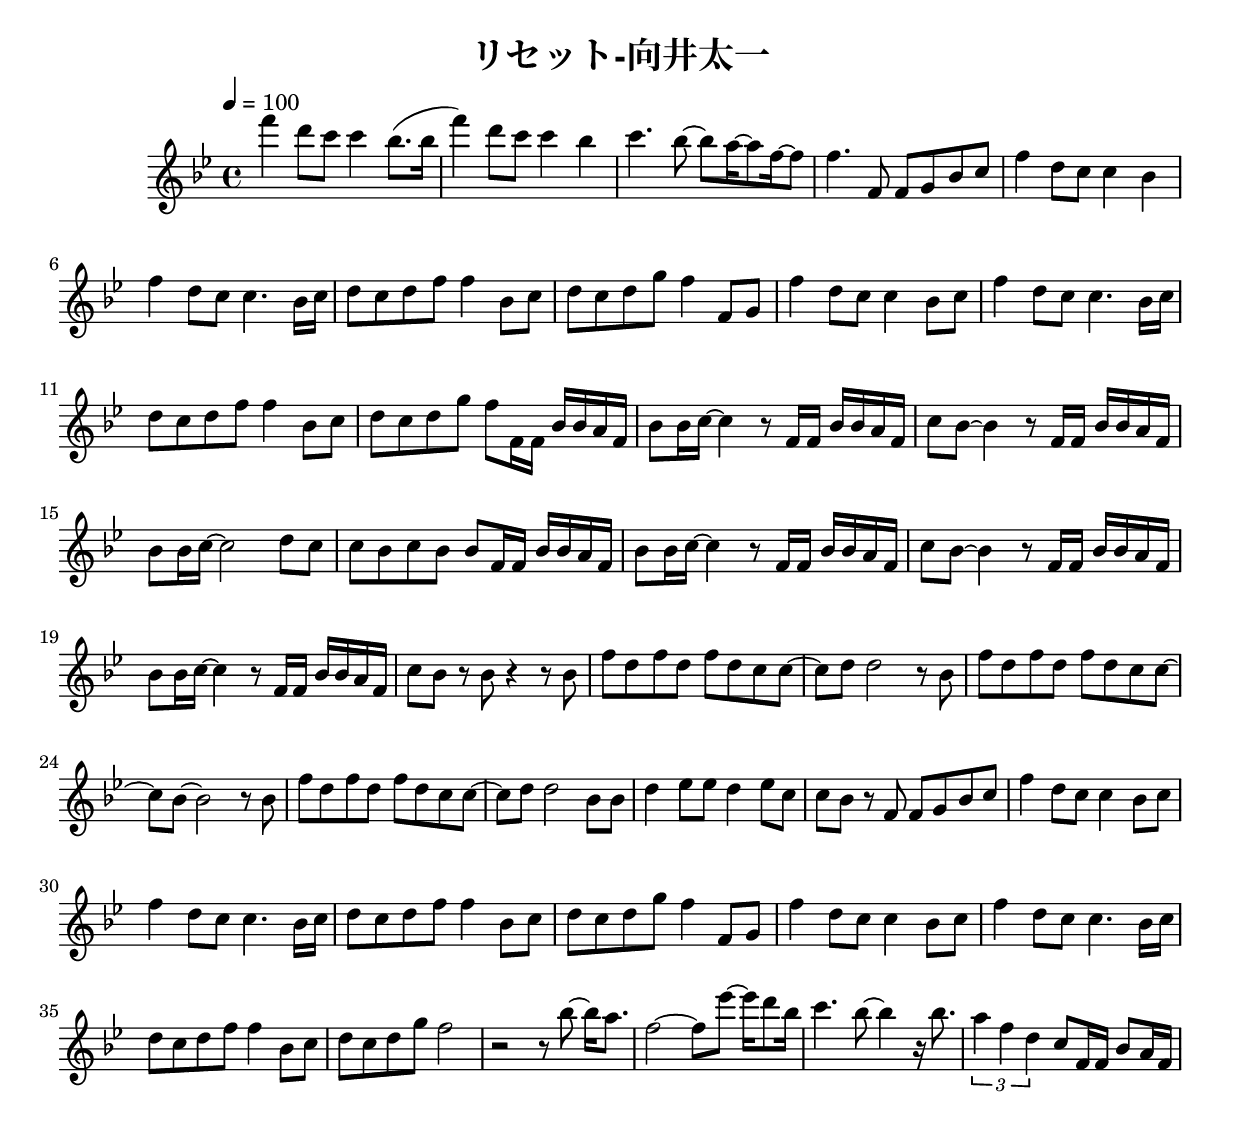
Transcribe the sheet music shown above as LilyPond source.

\header {
  title = "リセット-向井太一"
  composer = ""
}

\score {
  \relative c' { \key bes \major \time 4/4 \tempo 4 = 100
    f''4 d8 c c4 bes8. (bes16 | f'4) d8 c c4 bes | c4. bes8~ bes a16~ a8 f16~ f8 | f4. f,8 f g bes c |
    f4 d8 c c4 bes | f' d8 c c4. bes16 c | d8 c d f f4 bes,8 c | d c d g f4 f,8 g |
    f'4 d8 c c4 bes8 c | f4 d8 c c4. bes16 c | d8 c d f f4 bes,8 c |
    d c d g f f,16 f bes bes a f |

    bes8 bes16 c~ c4 r8 f,16 f bes bes a f | c'8 bes~ bes4 r8 f16 f bes bes a f |
    bes8 bes16 c~ c2 d8 c | c bes c bes bes f16 f bes bes a f |
    bes8 bes16 c~ c4 r8 f,16 f bes bes a f | c'8 bes~ bes4 r8 f16 f bes bes a f |
    bes8 bes16 c~ c4 r8 f,16 f bes bes a f | c'8 bes r bes r4 r8 bes |
    
    f' d f d f d c c~ |c d d2 r8 bes | f' d f d f d c c~ | c bes~ bes2 r8 bes |
    f' d f d f d c c~ |c d d2 bes8 bes | d4 ees8 ees d4 ees8 c |
    c bes r f f g bes c |

    f4 d8 c c4 bes8 c | f4 d8 c c4. bes16 c | d8 c d f f4 bes,8 c | d c d g f4 f,8 g | f'4 d8 c c4 bes8 c |
    f4 d8 c c4. bes16 c | d8 c d f f4 bes,8 c | d c d g f2 | r2 r8 bes8~ bes16 a8. | f2~ f8 ees'~ ees16 d8 bes16 |
    c4. bes8~ bes4 r16 bes8. | \tuplet 3/2 { a4 f d } c8 f,16 f bes8 a16 f | 
  }

  \layout {}
  \midi {}
}